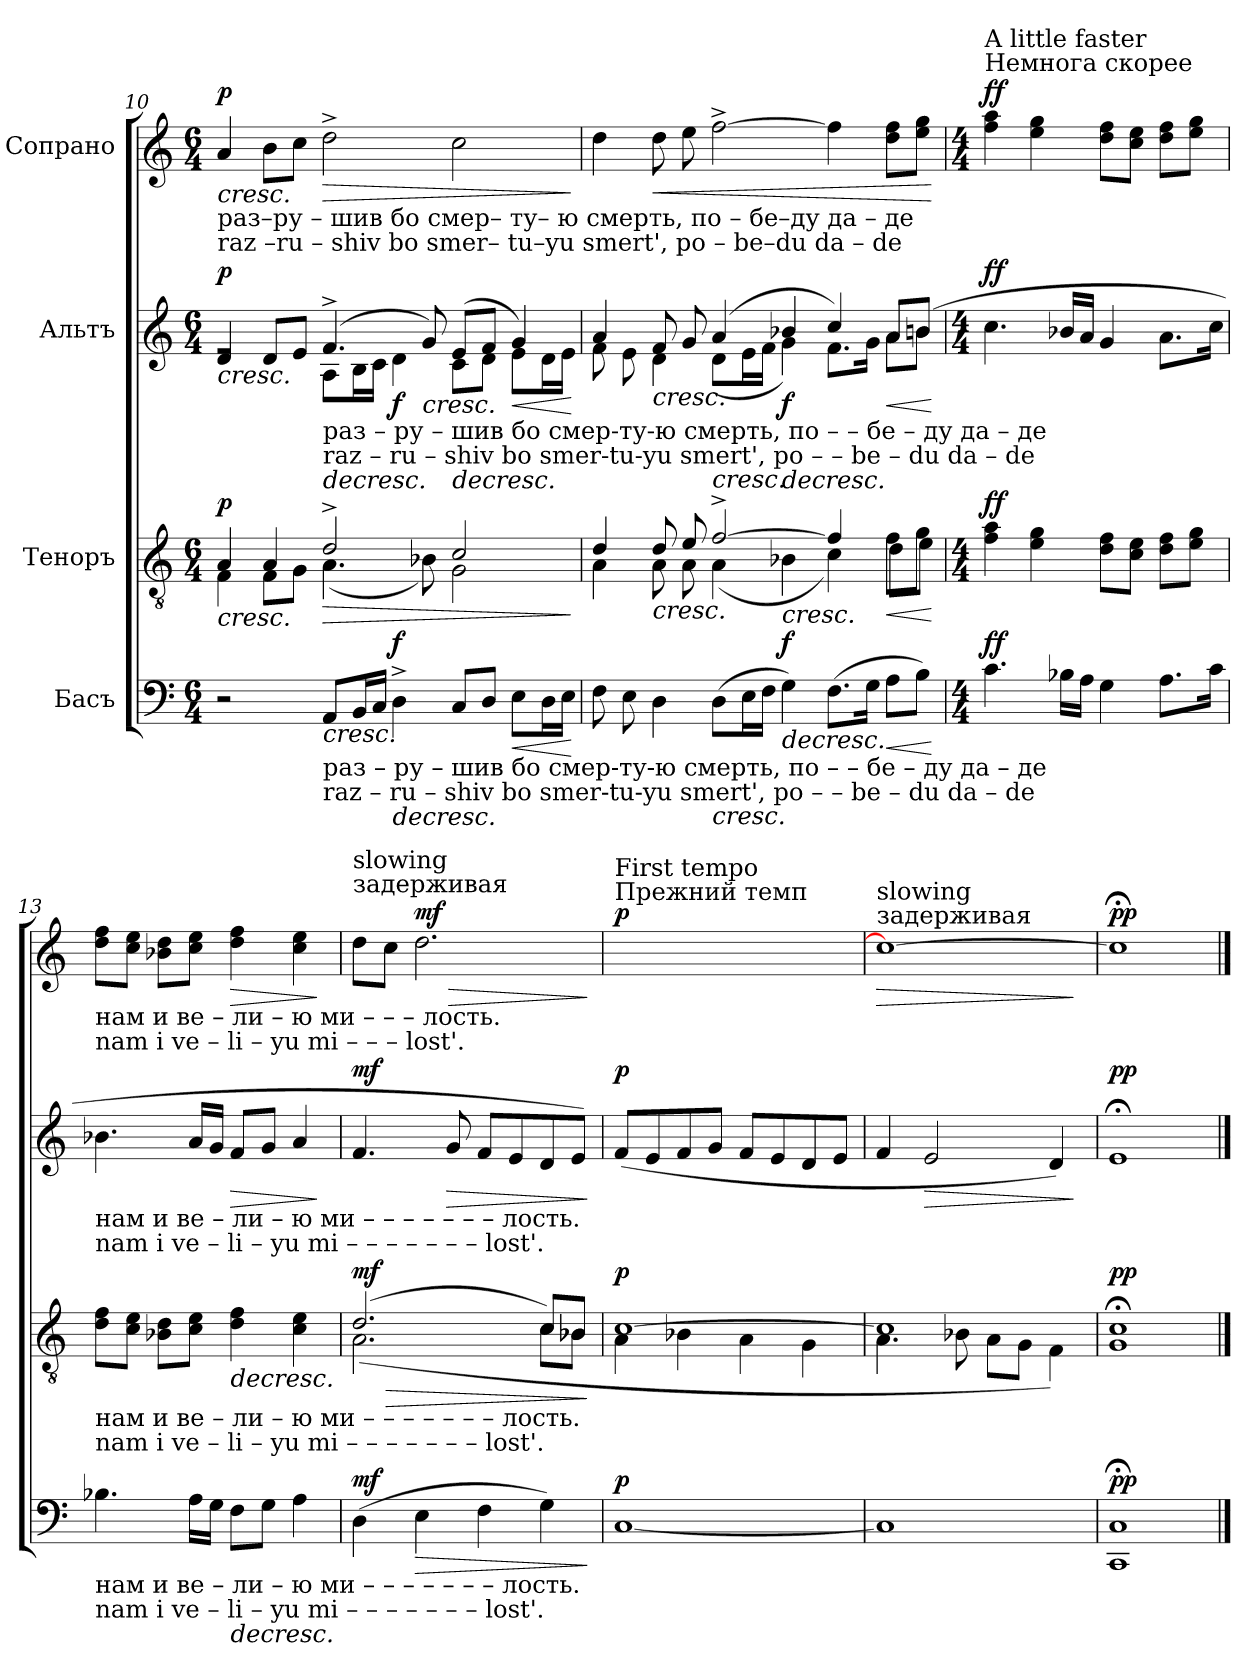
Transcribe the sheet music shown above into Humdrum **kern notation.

**kern	**dynam	**kern	**dynam	**kern	**dynam	**kern	**dynam
*part4	*part4	*part3	*part3	*part2	*part2	*part1	*part1
*staff4	*staff4	*staff3	*staff3	*staff2	*staff2	*staff1	*staff1
*I"Басъ	*	*I"Теноръ	*	*I"Альтъ	*	*I"Сопрано	*
!!LO:PB:g=z
*clefF4	*	*clefGv2	*	*clefG2	*	*clefG2	*
*k[]	*	*k[]	*	*k[]	*	*k[]	*
*M6/4	*	*M6/4	*	*M6/4	*	*M6/4	*
=10	=10	=10	=10	=10	=10	=10	=10
!	!	!	!	!	!	!LO:TX:b:t=раз–ру  –  шив                        бо                          смер– ту– ю  смерть,                          по       –        бе–ду           да  –  де	!
!	!	!	!	!	!	!LO:TX:b:t=raz –ru  –  shiv                         bo                          smer– tu–yu  smert',                           po       –        be–du          da  –  de	!
!	!	!LO:TX:b:t=раз–ру  –  шив                        бо                          смер– ту– ю  смерть,                          по       –        бе–ду           да  –  де	!	!	!	!	!
!	!	!LO:TX:b:t=raz –ru  –  shiv                         bo                          smer– tu–yu  smert',                           po       –        be–du          da  –  de	!	!	!	!	!
!	!	!	!LO:HP:b	!	!LO:HP:b	!	!LO:HP:b
*	*	*^	*	*^	*	*	*
!	!	!	!	!LO:DY:n=1:a	!	!	!LO:DY:n=1:a	!	!LO:DY:n=1:a
2r	.	4A/	4F\	< p	4d/	2re	< p	4a/	< p
.	.	4A/	8F\L	.	8d/L	.	.	8b\L	.
.	.	.	8G\J	.	8e/J	.	.	8cc\J	.
!	!	!	!	!	!LO:TX:b:t=раз     –      ру    –  шив    бо         смер-ту-ю           смерть,             по          –        –      бе   –  ду       да – де	!	!	!	!
!	!	!	!	!	!LO:TX:b:t=raz      –      ru    –  shiv     bo         smer-tu-yu          smert',              po          –        –      be   –  du      da – de	!	!	!	!
!LO:TX:b:t=раз     –      ру    –  шив   бо         смер-ту-ю          смерть,            по          –        –         бе  –  ду     да  –  де	!	!	!	!	!	!	!	!	!
!LO:TX:b:t=raz      –      ru    –  shiv    bo        smer-tu-yu         smert',              po          –        –         be  –  du    da  –  de	!	!	!	!	!	!	!	!	!
!	!LO:HP:b	!	!	!LO:HP:b	!	!	!LO:HP:b	!	!LO:HP:b
8AA/L	<	2d^/	(4.A\	>	(4.f^/	8A\L	>	2dd^\	>
16BB/L	.	.	.	.	.	16B\L	.	.	.
16C/JJ	.	.	.	.	.	16c\JJ	.	.	.
!	!LO:HP:b	!	!	!	!	!	!	!	!
!	!LO:DY:n=1:a	!	!	!	!	!	!LO:DY:n=2:b	!	!
4D^\	> f	.	.	.	.	4d\	f	.	.
!	!	!	!	!	!	!	!LO:HP:b	!	!
.	.	.	8B-X\)	.	8g/)	.	<	.	.
!	!	!	!	!	!	!	!LO:HP:b	!	!
8C/L	.	2c/	2G\	.	(8e/L	8c\L	>	2cc\	.
8D/J	.	.	.	.	8f/J	8d\J	.	.	.
!	!LO:HP:b	!	!	!	!	!	!LO:HP:b	!	!
8E\L	<	.	.	.	4g/)	8e\L	<	.	.
16D\L	.	.	.	.	.	16d\L	.	.	.
16E\JJ	.	.	.	.	.	16e\JJ	.	.	.
*	*	*v	*v	*	*	*	*	*	*
*	*	*	*	*v	*v	*	*	*
.	] [	.	[ ]	.	[ ] [ ] [	.	[ ]
=11	=11	=11	=11	=11	=11	=11	=11
*	*	*^	*	*^	*	*	*
8F\	.	4d/	4A\	.	4a/	8f\	.	4dd\	.
8E\	.	.	.	.	.	8e\	.	.	.
!	!	!	!	!LO:HP:b	!	!	!LO:HP:b	!	!LO:HP:b
4D\	.	8d/	8A\	<	8f/	4d\	<	8dd\	<
.	.	8e/	8A\	.	8g/	.	.	8ee\	.
!	!LO:HP:b	!	!	!	!	!	!LO:HP:b	!	!
(8D\L	<	[2f^/	(4A\	.	(4a/	(8d\L	<	[2ff^\	.
16E\L	.	.	.	.	.	16e\L	.	.	.
16F\JJ	.	.	.	.	.	16f\JJ	.	.	.
!	!LO:HP:b	!	!	!LO:HP:b	!	!	!LO:HP:b	!	!
!	!LO:DY:n=1:a	!	!	!	!	!	!LO:DY:n=1:b	!	!
4G\)	> f	.	4B-X\	<	4b-X/	4g\)	> f	.	.
(8.F\L	.	4f/]	4c\)	.	4cc/)	(8.f\L	.	4ff\]	.
16G\Jk	.	.	.	.	.	16g\Jk	.	.	.
!	!LO:HP:b	!	!	!LO:HP:b	!	!	!LO:HP:b	!	!
8A\L	<	8f\L	8d\L	<	8a/L	8a\L	<	8dd\ 8ff\L	.
8B\J)	.	8g\J	8e\J	.	(8bn/J	8b\J	.	8ee\ 8gg\J	.
*	*	*v	*v	*	*	*	*	*	*
*	*	*	*	*v	*v	*	*	*
.	[ ] [	.	[ [	.	[ [ ] [	.	[
=12	=12	=12	=12	=12	=12	=12	=12
*M4/4	*	*M4/4	*	*M4/4	*	*M4/4	*
*	*	*	*	*	*	*MM55	*
!	!	!	!	!	!	!LO:TX:a:t=Немнога скорее	!
!	!	!	!	!	!	!LO:TX:a:t=A little faster	!
!	!LO:DY:a	!	!LO:DY:a	!	!LO:DY:a	!	!LO:DY:a
4.c\	ff	4f\ 4a\	ff	4.cc\	ff	4ff\ 4aa\	ff
.	.	4e\ 4g\	.	.	.	4ee\ 4gg\	.
16B-X\LL	.	.	.	16b-X/LL	.	.	.
16A\JJ	.	.	.	16a/JJ	.	.	.
4G\	.	8d\ 8f\L	.	4g/	.	8dd\ 8ff\L	.
.	.	8c\ 8e\J	.	.	.	8cc\ 8ee\J	.
8.A\L	.	8d\ 8f\L	.	8.a\L	.	8dd\ 8ff\L	.
.	.	8e\ 8g\J	.	.	.	8ee\ 8gg\J	.
16c\Jk	.	.	.	16cc\Jk	.	.	.
!!LO:LB:g=z
=13	=13	=13	=13	=13	=13	=13	=13
!	!	!	!	!	!	!LO:TX:b:t=нам      и           ве  –  ли – ю     ми       –       –       –     лость.	!
!	!	!	!	!	!	!LO:TX:b:t=nam      i            ve  –  li   – yu    mi       –       –       –     lost'.	!
!	!	!	!	!LO:TX:b:t=нам           и       ве – ли – ю                                              ми       –       –       –        –        –        –       –   лость.	!	!	!
!	!	!	!	!LO:TX:b:t=nam           i       ve –  li  – yu                                              mi       –       –       –         –        –        –       –    lost'.	!	!	!
!	!	!LO:TX:b:t=нам     и            ве – ли –  ю                                              ми       –       –       –        –        –        –       –   лость.	!	!	!	!	!
!	!	!LO:TX:b:t=nam     i             ve –  li  – yu                                              mi       –       –       –         –        –        –       –    lost'.	!	!	!	!	!
!LO:TX:b:t=нам           и       ве – ли – ю                                              ми       –       –       –        –        –        –       –   лость.	!	!	!	!	!	!	!
!LO:TX:b:t=nam           i       ve –  li  – yu                                              mi       –       –       –         –        –        –       –    lost'.	!	!	!	!	!	!	!
4.B-X\	.	8d\ 8f\L	.	4.b-X\	.	8dd\ 8ff\L	.
.	.	8c\ 8e\J	.	.	.	8cc\ 8ee\J	.
.	.	8B-X\ 8d\L	.	.	.	8b-X\ 8dd\L	.
16A\LL	.	8c\ 8e\J	.	16a/LL	.	8cc\ 8ee\J	.
16G\JJ	.	.	.	16g/JJ	.	.	.
!	!LO:HP:b	!	!LO:HP:b	!	!LO:HP:b	!	!LO:HP:b
8F\L	>	4d\ 4f\	>	8f/L	>	4dd\ 4ff\	>
8G\J	.	.	.	8g/J	.	.	.
4A\	.	4c\ 4e\	.	4a/	.	4cc\ 4ee\	.
.	[	.	[	.	]	.	]
=14	=14	=14	=14	=14	=14	=14	=14
*	*	*	*	*	*	*MM45	*
!	!	!	!	!	!	!LO:TX:a:t=задерживая	!
!	!	!	!	!	!	!LO:TX:a:t=slowing	!
!	!LO:DY:a	!	!LO:HP:b	!	!	!	!
*	*	*^	*	*	*	*	*
!	!	!	!	!LO:DY:n=1:a	!	!LO:DY:a	!	!
(4D\	mf	(2.d/	(2.A\	> mf	4.f/	mf	8dd\L	.
.	.	.	.	.	.	.	8cc\J	.
!	!LO:HP:b	!	!	!	!	!	!	!LO:HP:b
!	!	!	!	!	!	!	!	!LO:DY:n=1:a
4E\	>	.	.	.	.	.	2.dd\	> mf
!	!	!	!	!	!	!LO:HP:b	!	!
.	.	.	.	.	8g/	>	.	.
4F\	.	.	.	.	8f/L	.	.	.
.	.	.	.	.	8e/	.	.	.
4G\)	.	8c/L)	8c\L	.	8d/	.	.	.
.	.	(8B-X/J	8B-\J	.	8e/J)	.	.	.
*	*	*v	*v	*	*	*	*	*
.	]	.	]	.	]	.	]
=15	=15	=15	=15	=15	=15	=15	=15
*	*	*	*	*	*	*MM35	*
*	*	*^	*	*	*	*	*
!	!	!	!	!	!	!	!LO:TX:a:t=Прежний темп	!
!	!	!	!	!	!	!	!LO:TX:a:t=First tempo	!
!	!LO:DY:a	!	!	!LO:DY:a	!	!LO:DY:a	!	!LO:DY:a
[1C	p	[1c	4A\	p	(8f/L	p	[1ccyy	p
.	.	.	.	.	8e/	.	.	.
.	.	.	4B-X\	.	8f/	.	.	.
.	.	.	.	.	8g/J	.	.	.
.	.	.	4A\	.	8f/L	.	.	.
.	.	.	.	.	8e/	.	.	.
.	.	.	4G\	.	8d/	.	.	.
.	.	.	.	.	8e/J	.	.	.
=16	=16	=16	=16	=16	=16	=16	=16	=16
*	*	*	*	*	*	*	*MM30	*
!	!	!	!	!	!	!	!LO:TX:a:t=задерживая	!
!	!	!	!	!	!	!	!LO:TX:a:t=slowing	!
!	!	!	!	!	!	!	!	!LO:HP:b
1C]	.	1c]	4.A\	.	4f/	.	1cc_	>
!	!	!	!	!	!	!LO:HP:b	!	!
.	.	.	.	.	2e/	>	.	.
.	.	.	8B-X\	.	.	.	.	.
.	.	.	8A\L	.	.	.	.	.
.	.	.	8G\J	.	.	.	.	.
.	.	.	4F\)	.	4d/)	.	.	.
*	*	*v	*v	*	*	*	*	*
.	]	.	]	.	]	.	]
=17	=17	=17	=17	=17	=17	=17	=17
*	*	*^	*	*	*	*	*
!	!LO:DY:a	!	!	!LO:DY:a	!	!LO:DY:a	!	!LO:DY:a
1CC;< 1C;<	pp	1c;<	1G	pp	1e;<	pp	1cc;<]	pp
*	*	*v	*v	*	*	*	*	*
==	==	==	==	==	==	==	==
*-	*-	*-	*-	*-	*-	*-	*-
